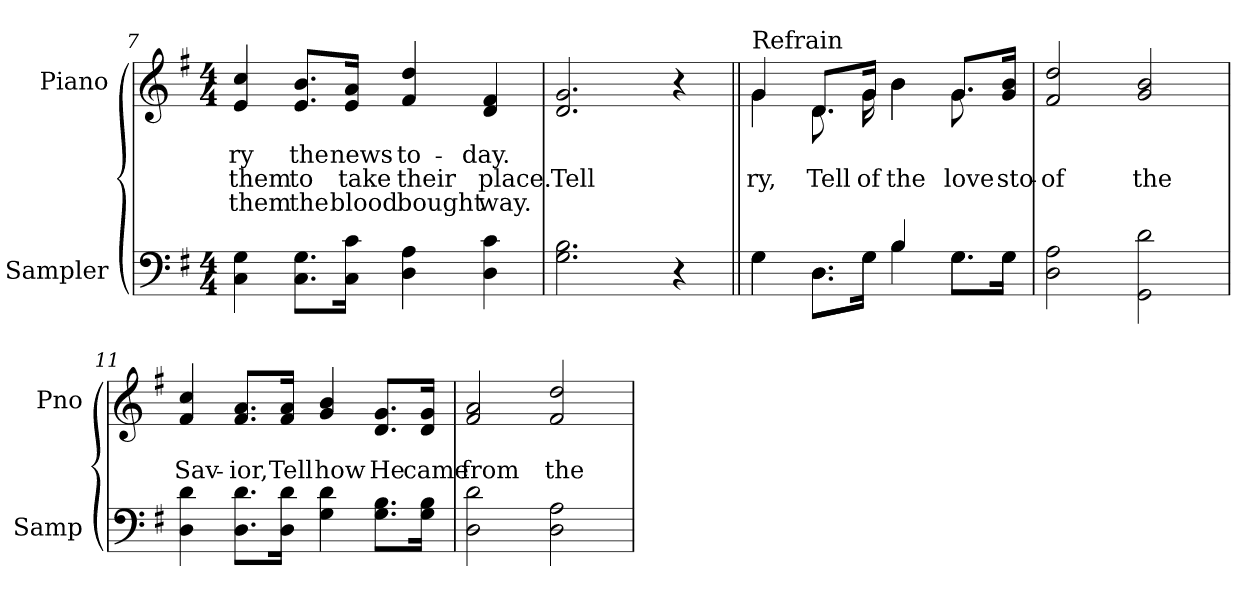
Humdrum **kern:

**kern	**kern	**text	**text	**text
*part2	*part1	*part1	*part1	*part1
*staff2	*staff1	*staff1	*staff1	*staff1
*I"Sampler	*I"Piano	*	*	*
*I'Samp	*I'Pno	*	*	*
*clefF4	*clefG2	*	*	*
*k[f#]	*k[f#]	*	*	*
*G:	*G:	*	*	*
*M4/4	*M4/4	*	*	*
=7	=7	=7	=7	=7
4C 4G	4e 4cc	-ry	them	them
8.C\ 8.G\L	8.e/ 8.b/L	the	to	the
16C\ 16c\Jk	16e/ 16a/Jk	news	take	blood
4D 4A	4f# 4dd	to-	their	bought
4D 4c	4d 4f#	-day.	place.	way.
=8	=8	=8	=8	=8
2.G 2.B	2.d 2.g	.	Tell	.
4r	4r	.	.	.
=9||	=9||	=9||	=9||	=9||
*^	*^	*	*	*
!	!	!LO:TX:t=Refrain	!	!	!	!
4G\	4G	4g/	4g	.	-ry,	.
8.D\L	8.D\L	8.d/L	8.d	.	Tell	.
16G\Jk	16G\Jk	16g/Jk	16g	.	of	.
4B/	4B	4b\	4b	.	the	.
8.G\L	8.G\L	8.g/L	8.g	.	love	.
16G\Jk	16G\Jk	16g/ 16b/Jk	16ryy	.	sto-	.
*v	*v	*	*	*	*	*
*	*v	*v	*	*	*
=10	=10	=10	=10	=10
2D 2A	2f# 2dd	.	of	.
2GG 2d	2g 2b	.	the	.
=11	=11	=11	=11	=11
4D 4d	4f# 4cc	.	Sav-	.
8.D\ 8.d\L	8.f#/ 8.a/L	.	-ior,	.
16D\ 16d\Jk	16f#/ 16a/Jk	.	Tell	.
4G 4d	4g 4b	.	how	.
8.G\ 8.B\L	8.d/ 8.g/L	.	He	.
16G\ 16B\Jk	16d/ 16g/Jk	.	came	.
=12	=12	=12	=12	=12
2D 2d	2f# 2a	.	from	.
2D 2A	2f# 2dd	.	the	.
=	=	=	=	=
*-	*-	*-	*-	*-
